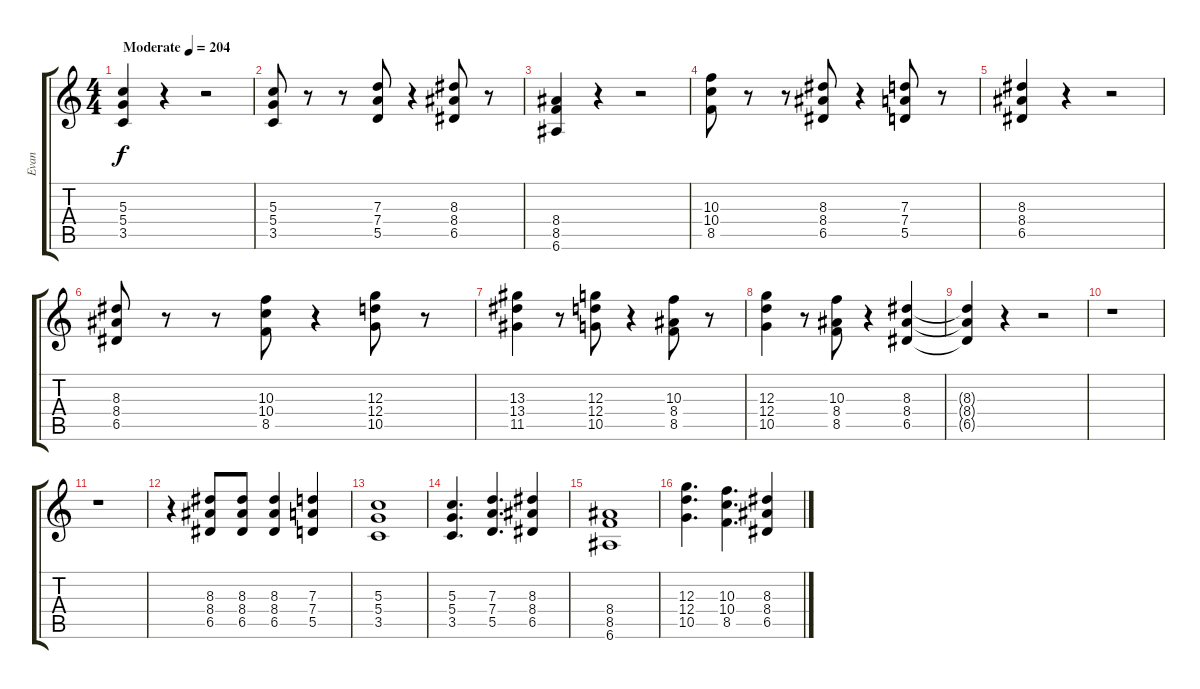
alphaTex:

\track ("Evan" "Evan") {instrument distortionguitar}
\staff {score tabs}
\tuning (E4 B3 G3 D3 A2 E2) {hide}
\ts (4 4)
\tempo (204 "Moderate")
\clef g2
\ks c
(5.3 5.4 3.5).4{dy f instrument distortionguitar} r.4 r.2 |
(5.3 5.4 3.5).8 r.8 r.8 (7.3 7.4 5.5).8 r.4 (8.3 8.4 6.5).8 r.8 |
(8.4 8.5 6.6).4 r.4 r.2 |
(10.3 10.4 8.5).8 r.8 r.8 (8.3 8.4 6.5).8 r.4 (7.3 7.4 5.5).8 r.8 |
(8.3 8.4 6.5).4 r.4 r.2 |
(8.3 8.4 6.5).8 r.8 r.8 (10.3 10.4 8.5).8 r.4 (12.3 12.4 10.5).8 r.8 |
(13.3 13.4 11.5).4 r.8 (12.3 12.4 10.5).8 r.4 (10.3 8.4 8.5).8 r.8 |
(12.3 12.4 10.5).4 r.8 (10.3 8.4 8.5).8 r.4 (8.3 8.4 6.5).4 |
(8.3{t} 8.4{t} 6.5{t}).4 r.4 r.2 |
r.1 |
r.1 |
r.4 (8.3 8.4 6.5).8 (8.3 8.4 6.5).8 (8.3 8.4 6.5).4 (7.3 7.4 5.5).4 |
(5.3 5.4 3.5).1 |
(5.3 5.4 3.5).4{d} (7.3 7.4 5.5).4{d} (8.3 8.4 6.5).4 |
(8.4 8.5 6.6).1 |
(12.3 12.4 10.5).4{d} (10.3 10.4 8.5).4{d} (8.3 8.4 6.5).4
